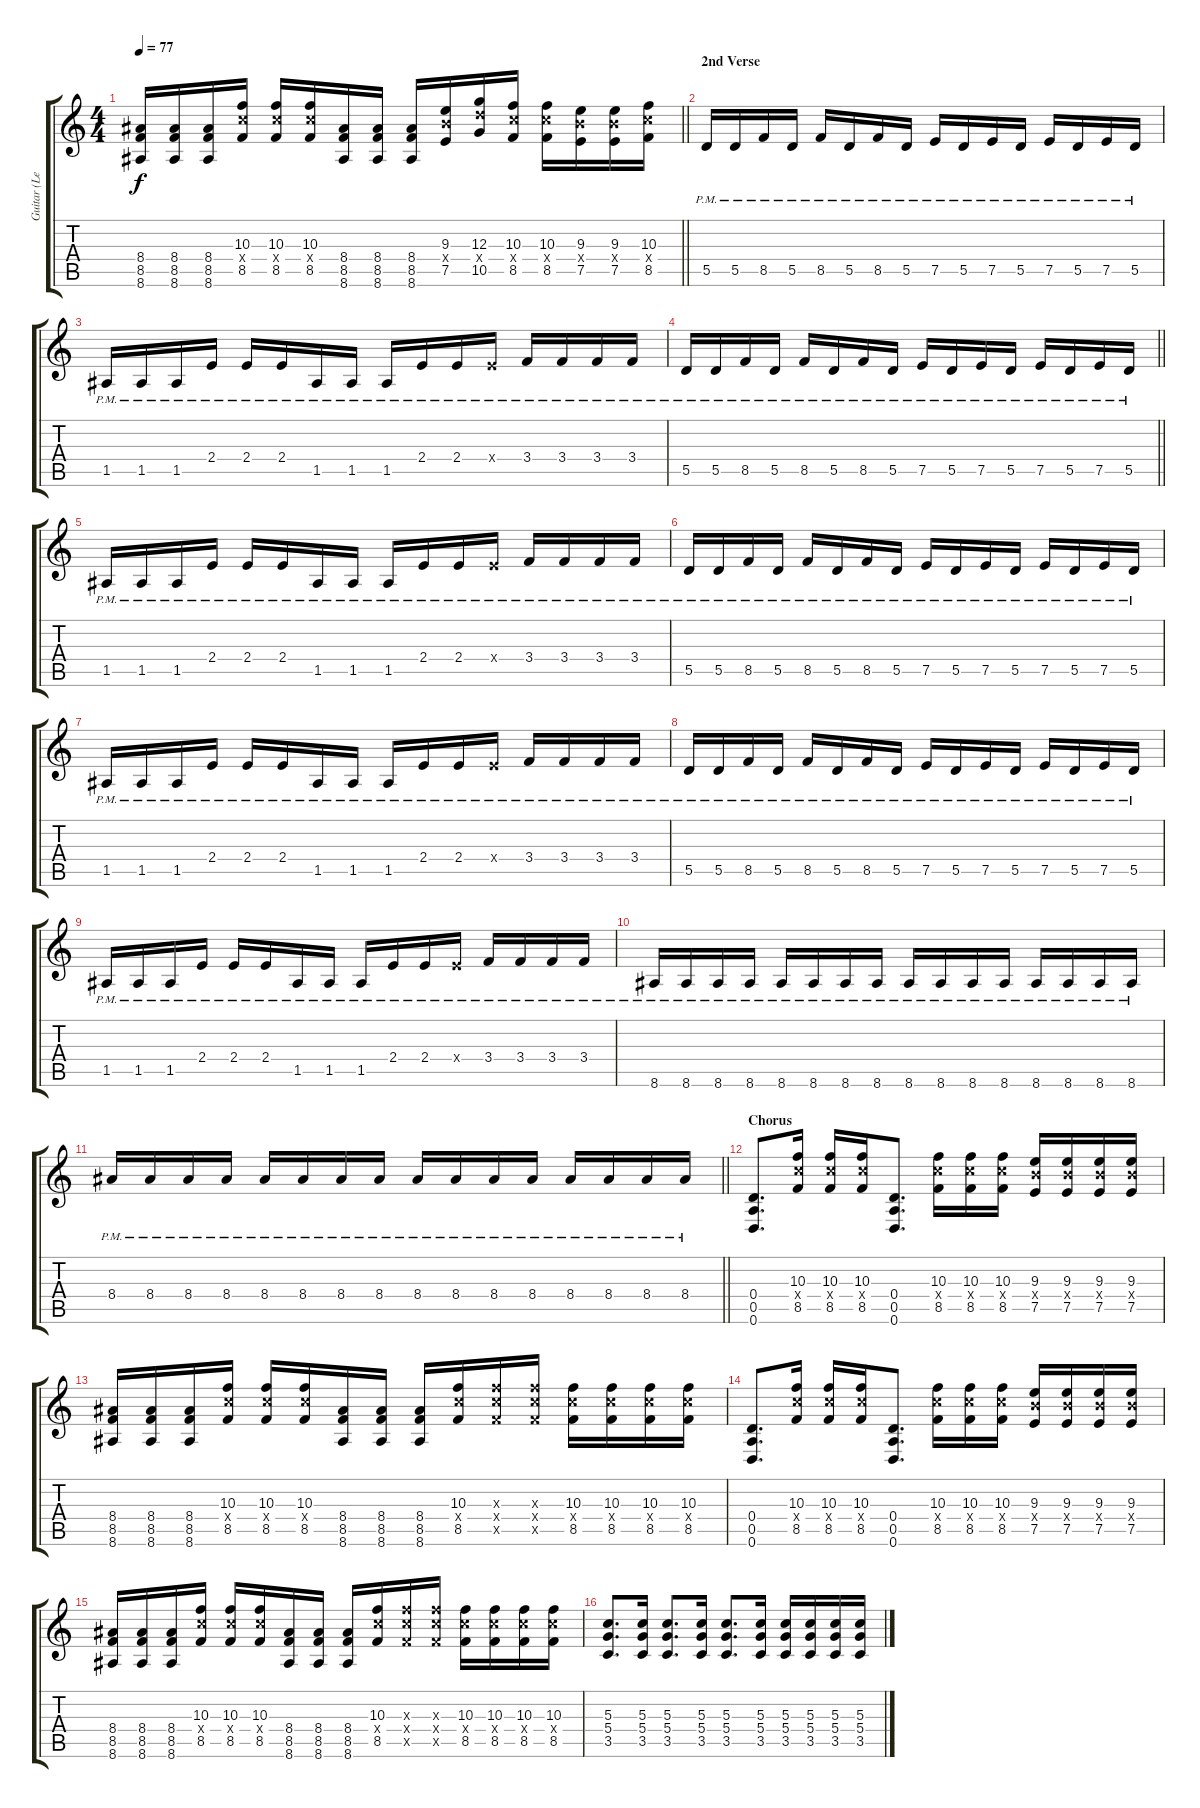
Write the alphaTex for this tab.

\track ("Guitar (Left)" "Guitar (Le") {instrument distortionguitar}
\staff {score tabs}
\tuning (E4 B3 G3 D3 A2 D2) {hide}
\ts (4 4)
\tempo 77
\clef g2
\barLineRight lightlight
\ks c
(8.4 8.5 8.6).16{dy f} (8.4 8.5 8.6).16 (8.4 8.5 8.6).16 (10.3 10.4{x} 8.5).16 (10.3 10.4{x} 8.5).16 (10.3 10.4{x} 8.5).16 (8.4 8.5 8.6).16 (8.4 8.5 8.6).16 (8.4 8.5 8.6).16 (9.3 9.4{x} 7.5).16 (12.3 12.4{x} 10.5).16 (10.3 10.4{x} 8.5).16 (10.3 10.4{x} 8.5).16 (9.3 9.4{x} 7.5).16 (9.3 9.4{x} 7.5).16 (10.3 10.4{x} 8.5).16 |
\section ("" "2nd Verse")
5.5{pm}.16 5.5{pm}.16 8.5{pm}.16 5.5{pm}.16 8.5{pm}.16 5.5{pm}.16 8.5{pm}.16 5.5{pm}.16 7.5{pm}.16 5.5{pm}.16 7.5{pm}.16 5.5{pm}.16 7.5{pm}.16 5.5{pm}.16 7.5{pm}.16 5.5{pm}.16 |
1.5{pm}.16 1.5{pm}.16 1.5{pm}.16 2.4{pm}.16 2.4{pm}.16 2.4{pm}.16 1.5{pm}.16 1.5{pm}.16 1.5{pm}.16 2.4{pm}.16 2.4{pm}.16 2.4{pm x}.16 3.4{pm}.16 3.4{pm}.16 3.4{pm}.16 3.4{pm}.16 |
\barLineRight lightlight
5.5{pm}.16 5.5{pm}.16 8.5{pm}.16 5.5{pm}.16 8.5{pm}.16 5.5{pm}.16 8.5{pm}.16 5.5{pm}.16 7.5{pm}.16 5.5{pm}.16 7.5{pm}.16 5.5{pm}.16 7.5{pm}.16 5.5{pm}.16 7.5{pm}.16 5.5{pm}.16 |
1.5{pm}.16 1.5{pm}.16 1.5{pm}.16 2.4{pm}.16 2.4{pm}.16 2.4{pm}.16 1.5{pm}.16 1.5{pm}.16 1.5{pm}.16 2.4{pm}.16 2.4{pm}.16 2.4{pm x}.16 3.4{pm}.16 3.4{pm}.16 3.4{pm}.16 3.4{pm}.16 |
5.5{pm}.16 5.5{pm}.16 8.5{pm}.16 5.5{pm}.16 8.5{pm}.16 5.5{pm}.16 8.5{pm}.16 5.5{pm}.16 7.5{pm}.16 5.5{pm}.16 7.5{pm}.16 5.5{pm}.16 7.5{pm}.16 5.5{pm}.16 7.5{pm}.16 5.5{pm}.16 |
1.5{pm}.16 1.5{pm}.16 1.5{pm}.16 2.4{pm}.16 2.4{pm}.16 2.4{pm}.16 1.5{pm}.16 1.5{pm}.16 1.5{pm}.16 2.4{pm}.16 2.4{pm}.16 2.4{pm x}.16 3.4{pm}.16 3.4{pm}.16 3.4{pm}.16 3.4{pm}.16 |
5.5{pm}.16 5.5{pm}.16 8.5{pm}.16 5.5{pm}.16 8.5{pm}.16 5.5{pm}.16 8.5{pm}.16 5.5{pm}.16 7.5{pm}.16 5.5{pm}.16 7.5{pm}.16 5.5{pm}.16 7.5{pm}.16 5.5{pm}.16 7.5{pm}.16 5.5{pm}.16 |
1.5{pm}.16 1.5{pm}.16 1.5{pm}.16 2.4{pm}.16 2.4{pm}.16 2.4{pm}.16 1.5{pm}.16 1.5{pm}.16 1.5{pm}.16 2.4{pm}.16 2.4{pm}.16 2.4{pm x}.16 3.4{pm}.16 3.4{pm}.16 3.4{pm}.16 3.4{pm}.16 |
8.6{pm}.16 8.6{pm}.16 8.6{pm}.16 8.6{pm}.16 8.6{pm}.16 8.6{pm}.16 8.6{pm}.16 8.6{pm}.16 8.6{pm}.16 8.6{pm}.16 8.6{pm}.16 8.6{pm}.16 8.6{pm}.16 8.6{pm}.16 8.6{pm}.16 8.6{pm}.16 |
\barLineRight lightlight
8.4{pm}.16 8.4{pm}.16 8.4{pm}.16 8.4{pm}.16 8.4{pm}.16 8.4{pm}.16 8.4{pm}.16 8.4{pm}.16 8.4{pm}.16 8.4{pm}.16 8.4{pm}.16 8.4{pm}.16 8.4{pm}.16 8.4{pm}.16 8.4{pm}.16 8.4{pm}.16 |
\section ("" "Chorus")
(0.4 0.5 0.6).8{d} (10.3 10.4{x} 8.5).16 (10.3 10.4{x} 8.5).16 (10.3 10.4{x} 8.5).16 (0.4 0.5 0.6).8{d} (10.3 10.4{x} 8.5).16 (10.3 10.4{x} 8.5).16 (10.3 10.4{x} 8.5).16 (9.3 9.4{x} 7.5).16 (9.3 9.4{x} 7.5).16 (9.3 9.4{x} 7.5).16 (9.3 9.4{x} 7.5).16 |
(8.4 8.5 8.6).16 (8.4 8.5 8.6).16 (8.4 8.5 8.6).16 (10.3 10.4{x} 8.5).16 (10.3 10.4{x} 8.5).16 (10.3 10.4{x} 8.5).16 (8.4 8.5 8.6).16 (8.4 8.5 8.6).16 (8.4 8.5 8.6).16 (10.3 10.4{x} 8.5).16 (10.3{x} 10.4{x} 8.5{x}).16 (10.3{x} 10.4{x} 8.5{x}).16 (10.3 10.4{x} 8.5).16 (10.3 10.4{x} 8.5).16 (10.3 10.4{x} 8.5).16 (10.3 10.4{x} 8.5).16 |
(0.4 0.5 0.6).8{d} (10.3 10.4{x} 8.5).16 (10.3 10.4{x} 8.5).16 (10.3 10.4{x} 8.5).16 (0.4 0.5 0.6).8{d} (10.3 10.4{x} 8.5).16 (10.3 10.4{x} 8.5).16 (10.3 10.4{x} 8.5).16 (9.3 9.4{x} 7.5).16 (9.3 9.4{x} 7.5).16 (9.3 9.4{x} 7.5).16 (9.3 9.4{x} 7.5).16 |
(8.4 8.5 8.6).16 (8.4 8.5 8.6).16 (8.4 8.5 8.6).16 (10.3 10.4{x} 8.5).16 (10.3 10.4{x} 8.5).16 (10.3 10.4{x} 8.5).16 (8.4 8.5 8.6).16 (8.4 8.5 8.6).16 (8.4 8.5 8.6).16 (10.3 10.4{x} 8.5).16 (10.3{x} 10.4{x} 8.5{x}).16 (10.3{x} 10.4{x} 8.5{x}).16 (10.3 10.4{x} 8.5).16 (10.3 10.4{x} 8.5).16 (10.3 10.4{x} 8.5).16 (10.3 10.4{x} 8.5).16 |
(5.3 5.4 3.5).8{d} (5.3 5.4 3.5).16 (5.3 5.4 3.5).8{d} (5.3 5.4 3.5).16 (5.3 5.4 3.5).8{d} (5.3 5.4 3.5).16 (5.3 5.4 3.5).16 (5.3 5.4 3.5).16 (5.3 5.4 3.5).16 (5.3 5.4 3.5).16
